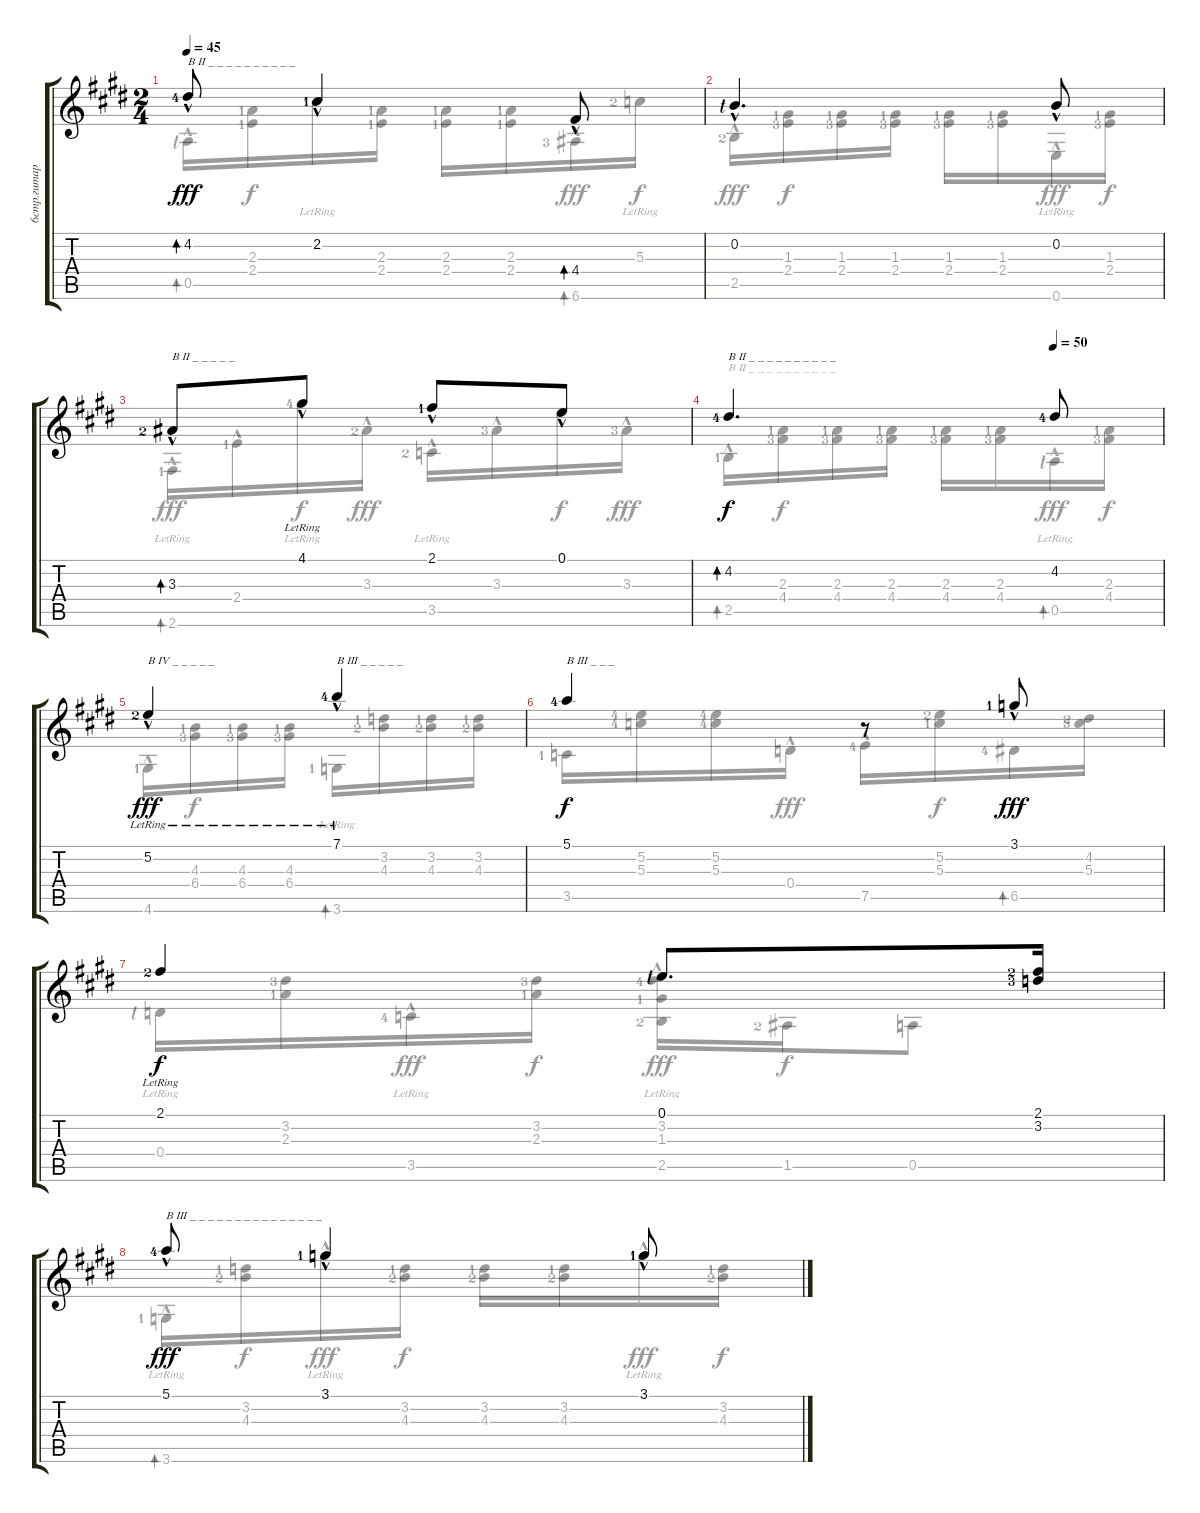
\track ("6стр.гитара" "6стр.гитар") {instrument acousticguitarnylon}
\staff {score tabs}
\tuning (E4 B3 G3 D3 A2 E2) {hide}
\voice
\ts (2 4)
\tempo 45
\clef g2
\ks e
4.2{hac lf 5}.8{bd 480 txt "B II _ _ _ _ _ _ _ _ _ _" dy fff} 2.2{hac lf 2}.4 4.4{hac}.8{bd 480} |
0.2{hac lf 1}.4{d} 0.2{hac}.8 |
3.3{hac lf 3}.8{bd 480 txt "B II _ _ _ _ _ "} 4.1{hac lr}.8 2.1{hac lf 2}.8 0.1{hac}.8 |
\tempo (50 0.75)
4.2{lf 5}.4{d bd 480 txt "B II _ _ _ _ _ _ _ _ _ _" dy f} 4.2{lf 5}.8 |
5.2{hac lr lf 3}.4{txt "B IV _ _ _ _ _" dy fff} 7.1{hac lr lf 5}.4{txt "B III _ _ _ _ _"} |
5.1{lf 5}.4{txt "B III _ _ _ " dy f} r.8 3.1{hac lf 2}.8{dy fff} |
2.1{lr lf 3}.4{dy f} 0.1{lf 1}.8{d} (2.1{lf 3} 3.2{lf 4}).16 |
5.1{hac lf 5}.8{txt "B III _ _ _ _ _ _ _ _ _ _ _ _ _ _ _" dy fff} 3.1{hac lf 2}.4 3.1{hac lf 2}.8
\voice
\clef g2
\ottava regular
\simile none
\ks e
0.5{hac lf 1}.16{bd 480 dy fff} (2.3{lf 2} 2.4{lf 2}).16{dy f} 2.2{lr}.16 (2.3{lf 2} 2.4{lf 2}).16 (2.3{lf 2} 2.4{lf 2}).16 (2.3{lf 2} 2.4{lf 2}).16 6.6{hac lf 4}.16{bd 480 dy fff} 5.3{lr lf 3}.16{dy f} |
2.5{hac lf 3}.16{dy fff} (1.3{lf 2} 2.4{lf 4}).16{dy f} (1.3{lf 2} 2.4{lf 4}).16 (1.3{lf 2} 2.4{lf 4}).16 (1.3{lf 2} 2.4{lf 4}).16 (1.3{lf 2} 2.4{lf 4}).16 0.6{hac lr}.16{dy fff} (1.3{lf 2} 2.4{lf 4}).16{dy f} |
2.6{hac lr lf 2}.16{bd 480 dy fff} 2.4{hac lf 2}.16 4.1{lr lf 5}.16{dy f} 3.3{hac lf 3}.16{dy fff} 3.5{hac lr lf 3}.16 3.3{hac lf 4}.16 0.1.16{dy f} 3.3{hac lf 4}.16{dy fff} |
2.5{hac lf 2}.16{bd 480 txt "B II _ _ _ _ _ _ _ _ _ _"} (2.3{lf 2} 4.4{lf 4}).16{dy f} (2.3{lf 2} 4.4{lf 4}).16 (2.3{lf 2} 4.4{lf 4}).16 (2.3{lf 2} 4.4{lf 4}).16 (2.3{lf 2} 4.4{lf 4}).16 0.5{hac lr lf 1}.16{bd 480 dy fff} (2.3{lf 2} 4.4{lf 4}).16{dy f} |
4.6{hac lf 2}.16{dy fff} (4.3{lf 2} 6.4{lf 4}).16{dy f} (4.3{lf 2} 6.4{lf 4}).16 (4.3{lf 2} 6.4{lf 4}).16 3.6{lr lf 2}.16{bd 480} (3.2{lf 2} 4.3{lf 3}).16 (3.2{lf 2} 4.3{lf 3}).16 (3.2{lf 2} 4.3{lf 3}).16 |
3.5{lf 2}.16 (5.2{lf 5} 5.3{lf 5}).16 (5.2{lf 5} 5.3{lf 5}).16 0.4{hac}.16{dy fff} 7.5{hac lf 5}.16 (5.2{lf 3} 5.3{lf 2}).16{dy f} 6.5{lf 5}.16{bd 480} (4.2{lf 3} 5.3{lf 4}).16 |
0.4{lr lf 1}.16 (3.2{lf 4} 2.3{lf 2}).16 3.5{hac lr lf 5}.16{dy fff} (3.2{lf 4} 2.3{lf 2}).16{dy f} (0.1 3.2{lf 5} 1.3{lf 2} 2.5{hac lr lf 3}).16{dy fff} 1.5{lf 3}.16{dy f} 0.5.8 |
3.6{hac lr lf 2}.16{bd 480 dy fff} (3.2{lf 2} 4.3{lf 3}).16{dy f} 3.1{hac lr}.16{dy fff} (3.2{lf 2} 4.3{lf 3}).16{dy f} (3.2{lf 2} 4.3{lf 3}).16 (3.2{lf 2} 4.3{lf 3}).16 3.1{hac lr}.16{dy fff} (3.2{lf 2} 4.3{lf 3}).16{dy f}
